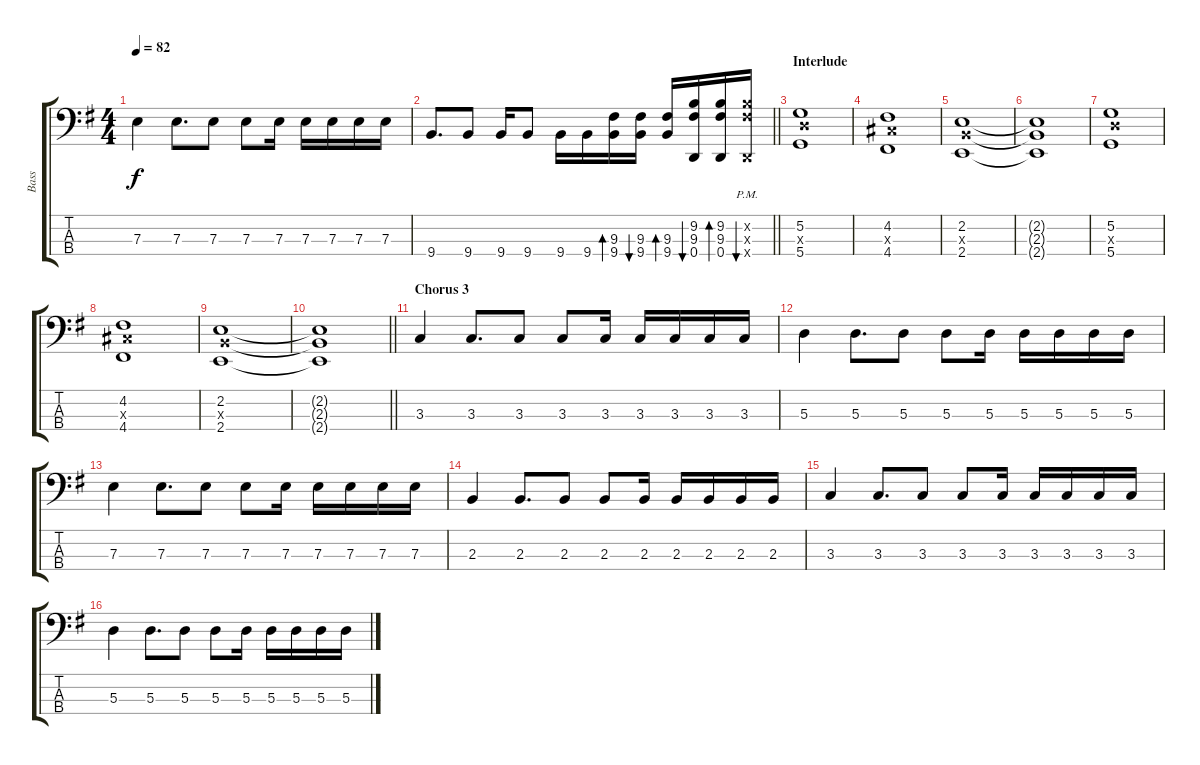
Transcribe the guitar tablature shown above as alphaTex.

\track ("Bass" "Bass") {instrument electricbassfinger}
\staff {score tabs}
\tuning (G2 D2 A1 D1) {hide}
\ts (4 4)
\tempo 82
\clef f4
\ks g
7.3.4{dy f} 7.3.8{d} 7.3.8 7.3.8 7.3.16 7.3.16 7.3.16 7.3.16 7.3.16 |
\barLineRight lightlight
9.4.8{d} 9.4.8 9.4.16 9.4.8 9.4.16 9.4.16 (9.3 9.4).16{bd 60} (9.3 9.4).16{bu 60} (9.3 9.4).16{bd 60} (9.2 9.3 0.4).16{bu 60} (9.2 9.3 0.4).16{bd 60} (9.2{pm x} 9.3{pm x} 0.4{pm x}).16{bu 60} |
\section ("" "Interlude")
(5.2 5.3{x} 5.4).1 |
(4.2 4.3{x} 4.4).1 |
(2.2 2.3{x} 2.4).1 |
(2.2{t} 2.3{t} 2.4{t}).1 |
(5.2 5.3{x} 5.4).1 |
(4.2 4.3{x} 4.4).1 |
(2.2 2.3{x} 2.4).1 |
\barLineRight lightlight
(2.2{t} 2.3{t} 2.4{t}).1 |
\section ("" "Chorus 3")
3.3.4 3.3.8{d} 3.3.8 3.3.8 3.3.16 3.3.16 3.3.16 3.3.16 3.3.16 |
5.3.4 5.3.8{d} 5.3.8 5.3.8 5.3.16 5.3.16 5.3.16 5.3.16 5.3.16 |
7.3.4 7.3.8{d} 7.3.8 7.3.8 7.3.16 7.3.16 7.3.16 7.3.16 7.3.16 |
2.3.4 2.3.8{d} 2.3.8 2.3.8 2.3.16 2.3.16 2.3.16 2.3.16 2.3.16 |
3.3.4 3.3.8{d} 3.3.8 3.3.8 3.3.16 3.3.16 3.3.16 3.3.16 3.3.16 |
5.3.4 5.3.8{d} 5.3.8 5.3.8 5.3.16 5.3.16 5.3.16 5.3.16 5.3.16
